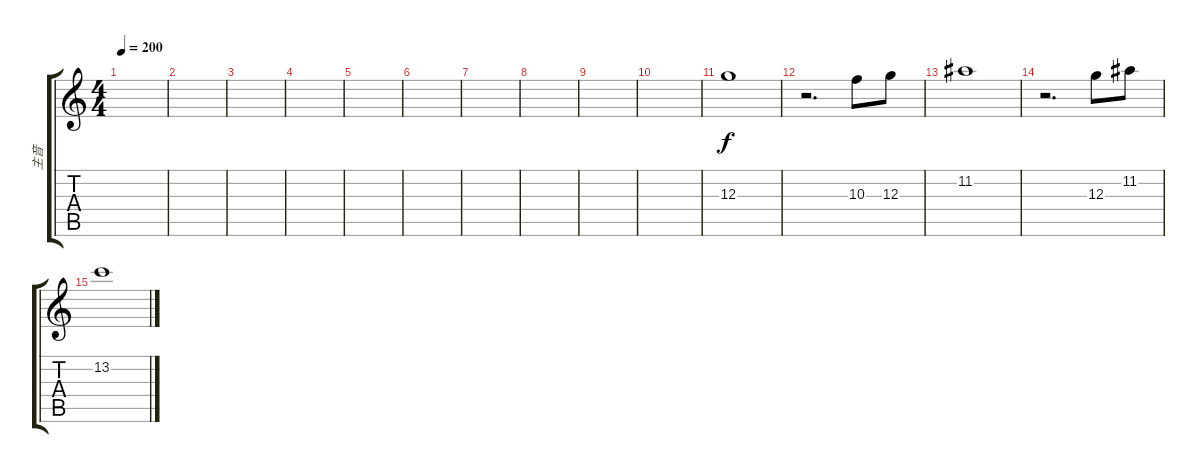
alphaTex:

\track ("主音" "主音") {instrument overdrivenguitar}
\staff {score tabs}
\tuning (E4 B3 G3 D3 A2 E2) {hide}
\ts (4 4)
\tempo 200
\clef g2
\ks c
|
|
|
|
|
|
|
|
|
|
12.3.1 |
r.2{d} 10.3.8 12.3.8 |
11.2.1 |
r.2{d} 12.3.8 11.2.8 |
13.2.1
